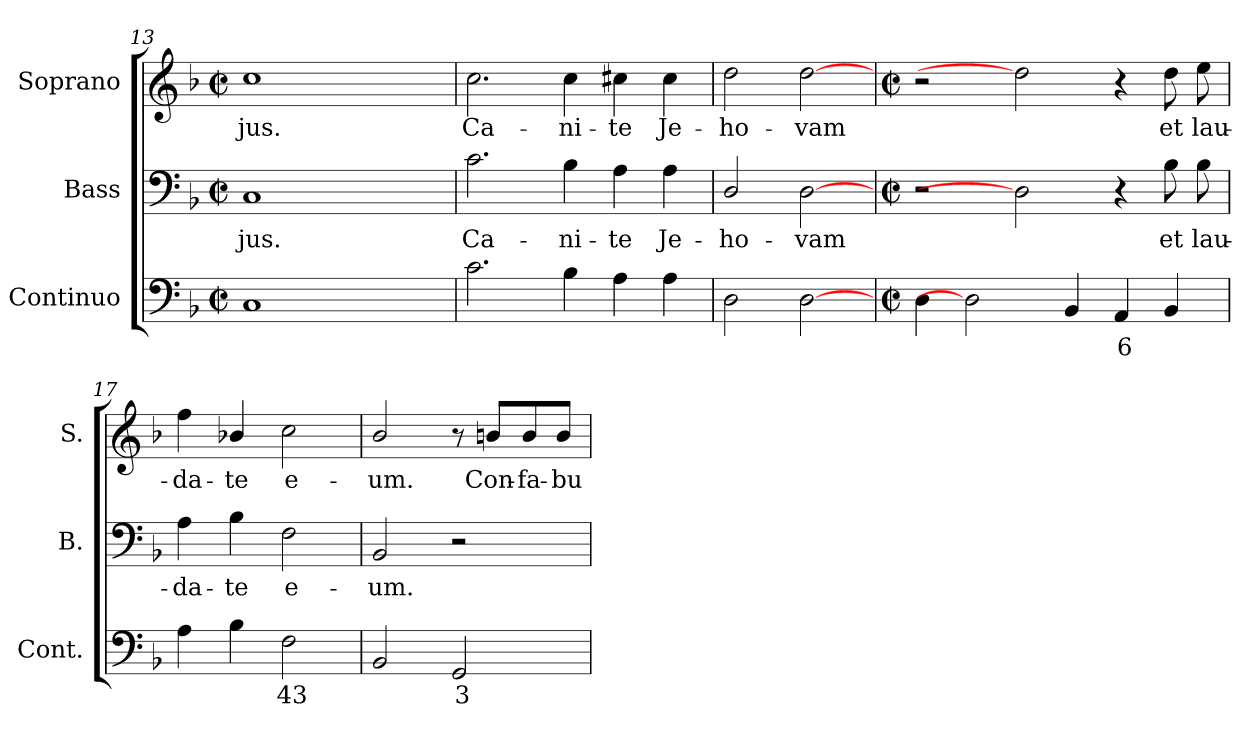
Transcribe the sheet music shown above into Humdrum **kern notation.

**kern	**text	**kern	**text	**kern	**text
*part3	*part3	*part2	*part2	*part1	*part1
*staff3	*staff3	*staff2	*staff2	*staff1	*staff1
*I"Continuo	*	*I"Bass	*	*I"Soprano	*
*I'Cont.	*	*I'B.	*	*I'S.	*
*clefF4	*	*clefF4	*	*clefG2	*
*k[b-]	*	*k[b-]	*	*k[b-]	*
*F:	*	*F:	*	*F:	*
*M2/2	*	*M2/2	*	*M2/2	*
*met(c|)	*	*met(c|)	*	*met(c|)	*
=13	=13	=13	=13	=13	=13
!	!	!	!LO:LY:b:color=#000000	!	!
!	!	!	!	!	!LO:LY:b:color=#000000
*	*	*	*	*^	*
1Ci	.	1Ci	-jus.	1cci	2ryy	-jus.
.	.	.	.	.	4ryy	.
.	.	.	.	.	8ryy	.
.	.	.	.	.	16ryy	.
.	.	.	.	.	32ryy	.
.	.	.	.	.	64ryy	.
.	.	.	.	.	128...ryy	.
.	.	.	.	.	1024ryy	.
*	*	*	*	*v	*v	*
!!LO:LB:g=z
=14	=14	=14	=14	=14	=14
*	*	*	*	*^	*
!	!	!	!LO:LY:b:color=#000000	!	!	!
*	*	*	*	*v	*v	*
*	*	*	*	*^	*
!	!	!	!	!	!	!LO:LY:b:color=#000000
*	*	*	*	*v	*v	*
2.ci\	.	2.ci\	Ca-	2.cci\	Ca-
!	!	!	!LO:LY:b:color=#000000	!	!
!	!	!	!	!	!LO:LY:b:color=#000000
4B-i\	.	4B-i\	-ni-	4cci\	-ni-
!	!	!	!LO:LY:b:color=#000000	!	!
!	!	!	!	!	!LO:LY:b:color=#000000
4Ai\	.	4Ai\	-te	4cc#Xi\	-te
!	!	!	!LO:LY:b:color=#000000	!	!
!	!	!	!	!	!LO:LY:b:color=#000000
4Ai\	.	4Ai\	Je-	4cc#i\	Je-
=15	=15	=15	=15	=15	=15
!	!	!	!LO:LY:b:color=#000000	!	!
!	!	!	!	!	!LO:LY:b:color=#000000
2Di\	.	2Di/	-ho-	2ddi\	-ho-
!	!	!	!LO:LY:b:color=#000000	!	!
!	!	!	!	!	!LO:LY:b:color=#000000
[2Di	.	[2Di	-vam	[2ddi	-vam
=16	=16	=16	=16	=16	=16
*M2/2	*	*M2/2	*	*M2/2	*
*met(c|)	*	*met(c|)	*	*met(c|)	*
4Di\	.	2r	.	2r	.
2Di]	.	.	.	.	.
.	.	2Di]	.	2ddi]	.
4BB-i/	.	.	.	.	.
!	!LO:LY:b:color=#000000	!	!	!	!
4AAi/	6	4r	.	4r	.
!	!	!	!LO:LY:b:color=#000000	!	!
!	!	!	!	!	!LO:LY:b:color=#000000
4BB-i/	.	8B-i\	et	8ddi\	et
!	!	!	!LO:LY:b:color=#000000	!	!
!	!	!	!	!	!LO:LY:b:color=#000000
.	.	8B-i\	lau-	8eei\	lau-
=17	=17	=17	=17	=17	=17
!	!	!	!LO:LY:b:color=#000000	!	!
!	!	!	!	!	!LO:LY:b:color=#000000
4Ai\	.	4Ai\	-da-	4ffi\	-da-
!	!	!	!LO:LY:b:color=#000000	!	!
!	!	!	!	!	!LO:LY:b:color=#000000
4B-i\	.	4B-i\	-te	4b-Xi/	-te
!	!LO:LY:b:color=#000000	!	!	!	!
!	!	!	!LO:LY:b:color=#000000	!	!
!	!	!	!	!	!LO:LY:b:color=#000000
2Fi\	43	2Fi\	e-	2cci\	e-
=18	=18	=18	=18	=18	=18
!	!	!	!LO:LY:b:color=#000000	!	!
!	!	!	!	!	!LO:LY:b:color=#000000
2BB-i/	.	2BB-i/	-um.	2b-i/	-um.
!	!LO:LY:b:color=#000000	!	!	!	!
2GGi/	3	2r	.	8r	.
!	!	!	!	!	!LO:LY:b:color=#000000
.	.	.	.	8bni/L	Con-
!	!	!	!	!	!LO:LY:b:color=#000000
.	.	.	.	8bi/	-fa-
!	!	!	!	!	!LO:LY:b:color=#000000
.	.	.	.	8bi/J	-bu-
=	=	=	=	=	=
*-	*-	*-	*-	*-	*-
